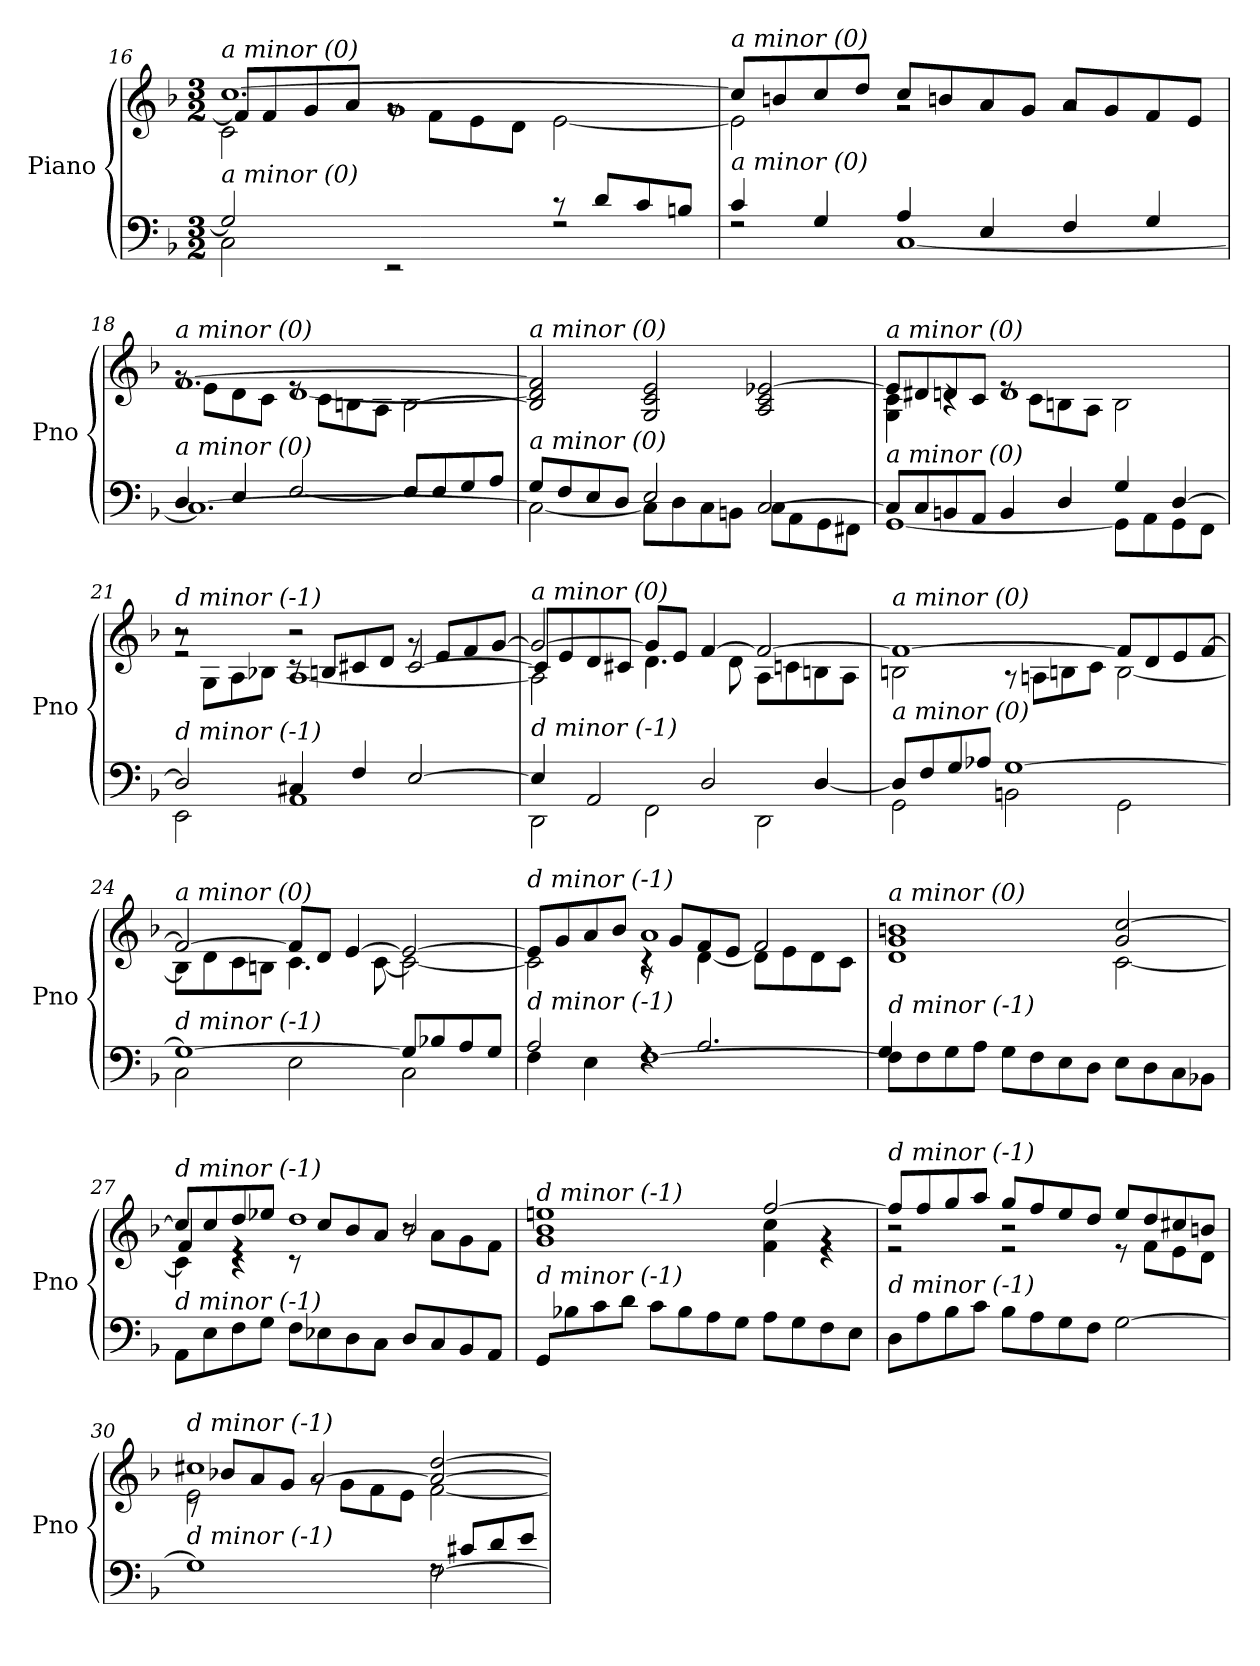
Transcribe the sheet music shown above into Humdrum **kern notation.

**kern	**kern
*part1	*part1
*staff2	*staff1
*I"Piano	*
*I'Pno	*
*clefF4	*clefG2
*k[b-]	*k[b-]
*M3/2	*M3/2
=16	=16
*^	*^
*	*	*	*^
*	*	*	*	*^
!	!	!LO:TX:i:t=a minor (0)	!	!	!
!LO:TX:i:t=a minor (0)	!	!	!	!	!
2G/]	2C\	[1.cc	2c\	8f/L]	2ryy
.	.	.	.	8f/	.
.	.	.	.	8g/	.
.	.	.	.	8a/J	.
2rEE	2ryy	.	8rg	1g	2ryy
.	.	.	8f\L	.	.
.	.	.	8e\	.	.
.	.	.	8d\J	.	.
8r	2rF	.	[2e\	.	2ryy
8d/L	.	.	.	.	.
8c/	.	.	.	.	.
8Bn/J	.	.	.	.	.
*	*	*	*v	*v	*v
!!LO:PB:g=z
=17	=17	=17	=17
!	!	!LO:TX:i:t=a minor (0)	!
!LO:TX:i:t=a minor (0)	!	!	!
4c/	2rF	8cc/L]	2e\]
.	.	8bn/	.
4G/	.	8cc/	.
.	.	8dd/J	.
4A/	[1C	8cc/L	2rg
.	.	8bn/	.
4E/	.	8a/	.
.	.	8g/J	.
4F/	.	8a/L	2rg
.	.	8g/	.
4G/	.	8f/	.
.	.	8e/J	.
=18	=18	=18	=18
*	*^	*	*^
!	!	!	!LO:TX:i:t=a minor (0)	!	!
!LO:TX:i:t=a minor (0)	!	!	!	!	!
2ryy	4D/	1.C_	[1.f	8rg	2ryy
.	.	.	.	8e\L	.
.	4E/	.	.	8d\	.
.	.	.	.	8c\J	.
1ryy	[2F/	.	.	[1d	8re
.	.	.	.	.	8c\L
.	.	.	.	.	8Bn\
.	.	.	.	.	8A\J
.	8F/L]	.	.	.	[2B\
.	8F/	.	.	.	.
.	8G/	.	.	.	.
.	8A/J	.	.	.	.
*	*v	*v	*	*	*
*	*	*v	*v	*v
=19	=19	=19
!	!	!LO:TX:i:t=a minor (0)
!LO:TX:i:t=a minor (0)	!	!
8G/L	2C\_	2B/] 2d/] 2f/]
8F/	.	.
8E/	.	.
8D/J	.	.
2E/	8C\L]	2G/ 2c/ 2e/
.	8D\	.
.	8C\	.
.	8BBn\J	.
[2C/	8C\L	2A/ 2c/ [2e-X/
.	8AA\	.
.	8GG\	.
.	8FF#X\J	.
!!LO:LB:g=z
=20	=20	=20
*	*	*^
!	!	!LO:TX:i:t=a minor (0)	!
!LO:TX:i:t=a minor (0)	!	!	!
8C/L]	[1GG	8e-/L]	4G\ 4c\
8C/	.	8d#Xi/	.
8BBn/	.	8d/	4rc
8AA/J	.	8c/J	.
4BB/	.	1d	8re
.	.	.	8c\L
4D/	.	.	8Bn\
.	.	.	8A\J
4G/	8GG\L]	.	2B\
.	8AA\	.	.
[4D/	8GG\	.	.
.	8FF\J	.	.
=21	=21	=21	=21
*	*	*	*^
!	!	!LO:TX:i:t=d minor (-1)	!	!
!LO:TX:i:t=d minor (-1)	!	!	!	!
2D/]	2EE\	2r	8r	2re
.	.	.	8G\L	.
.	.	.	8A\	.
.	.	.	8B-X\J	.
4C#X/	1AA	2r	[1A	8rc
.	.	.	.	8Bn/L
4F/	.	.	.	8c#X/
.	.	.	.	8d/J
[2E/	.	8rg	.	[2c#/
.	.	8e/L	.	.
.	.	8f/	.	.
.	.	[8g/J	.	.
=22	=22	=22	=22	=22
*	*^	*	*	*
!	!	!	!LO:TX:i:t=a minor (0)	!	!
!LO:TX:i:t=d minor (-1)	!	!	!	!	!
2ryy	4E/]	2DD\	2g/_	2A\]	8c#/L]
.	.	.	.	.	8e/
.	2AA/	.	.	.	8d/
.	.	.	.	.	8c#X/J
1ryy	.	2FF\	8g/L]	4.d\	1ryy
.	.	.	8e/J	.	.
.	2D/	.	[4f/	.	.
.	.	.	.	8d\	.
.	.	2DD\	2f/_	8A\L	.
.	.	.	.	8cn\	.
.	[4D/	.	.	8Bn\	.
.	.	.	.	8A\J	.
*	*v	*v	*	*	*
*	*	*	*v	*v
!!LO:LB:g=z
=23	=23	=23	=23
!	!	!LO:TX:i:t=a minor (0)	!
!LO:TX:i:t=a minor (0)	!	!	!
8D/L]	2GG\	1f_	2Bn\
8F/	.	.	.
8G/	.	.	.
8A-Xj/J	.	.	.
[1G	2BBn\	.	8r
.	.	.	8An\L
.	.	.	8Bn\
.	.	.	8c\J
.	2GG\	8f/L]	[2B\
.	.	8d/	.
.	.	8e/	.
.	.	[8f/J	.
=24	=24	=24	=24
!	!	!LO:TX:i:t=a minor (0)	!
!LO:TX:i:t=d minor (-1)	!	!	!
1G_	2C\	2f/_	8B\L]
.	.	.	8d\
.	.	.	8c\
.	.	.	8Bn\J
.	2E\	8f/L]	4.c\
.	.	8d/J	.
.	.	[4e/	.
.	.	.	[8c\
8G/L]	2C\	2e/_	2c\_
8B-X/	.	.	.
8A/	.	.	.
8G/J	.	.	.
=25	=25	=25	=25
*	*^	*	*^
!	!	!	!LO:TX:i:t=d minor (-1)	!	!
!LO:TX:i:t=d minor (-1)	!	!	!	!	!
2ryy	2A/	4F\	8e/L]	2c\]	2ryy
.	.	.	8g/	.	.
.	.	4E\	8a/	.	.
.	.	.	8b-/J	.	.
1ryy	4rF	[1F	1a	4rc	8rA
.	.	.	.	.	8g/L
.	2.A/	.	.	[4d\	8f/
.	.	.	.	.	8e/J
.	.	.	.	8d\L]	2f/
.	.	.	.	8e\	.
.	.	.	.	8d\	.
.	.	.	.	8c\J	.
!!LO:LB:g=z	!!	!!
=26	=26	=26	=26	=26	=26
!	!	!	!LO:TX:i:t=a minor (0)	!	!
!LO:TX:i:t=d minor (-1)	!	!	!	!	!
1ryy	8F\L]	4G/	1d 1g 1bn	1ryy	4ryy
.	8F\	.	.	.	.
.	8G\	1ryy	.	.	1ryy
.	8A\J	.	.	.	.
.	8G\L	.	.	.	.
.	8F\	.	.	.	.
.	8E\	.	.	.	.
.	8D\J	.	.	.	.
2ryy	8E\L	.	2g/ [2cc/	[2c\	.
.	8D\	.	.	.	.
.	8C\	4ryy	.	.	4ryy
.	8BB-X\J	.	.	.	.
*	*v	*v	*	*	*
=27	=27	=27	=27	=27
!	!	!LO:TX:i:t=d minor (-1)	!	!
!LO:TX:i:t=d minor (-1)	!	!	!	!
2ryy	8AA\L	8cc/L]	4c\]	4f/
.	8E\	8cc/	.	.
.	8F\	8dd/	4re	4rc
.	8G\J	8ee-Xj/J	.	.
2ryy	8F\L	1dd	2ryy	8rc
.	8E-Xj\	.	.	8cc/L
.	8D\	.	.	8b-/
.	8C\J	.	.	8a/J
2ryy	8D/L	.	8r	2b-/
.	8C/	.	8a\L	.
.	8BB-/	.	8g\	.
.	8AA/J	.	8f\J	.
=28	=28	=28	=28	=28
*	*^	*	*	*
!	!	!	!LO:TX:i:t=d minor (-1)	!	!
!LO:TX:i:t=d minor (-1)	!	!	!	!	!
1ryy	1ryy	8GG/L	1g 1b- 1een	1ryy	1ryy
.	.	8B-X\	.	.	.
.	.	8c\	.	.	.
.	.	8d\J	.	.	.
.	.	8c\L	.	.	.
.	.	8B-\	.	.	.
.	.	8A\	.	.	.
.	.	8G\J	.	.	.
2ryy	4ryy	8A\L	[2ff/	4f\ 4cc\	4ryy
.	.	8G\	.	.	.
.	4ryy	8F\	.	4rg	4re
.	.	8E\J	.	.	.
=29	=29	=29	=29	=29	=29
!	!	!	!LO:TX:i:t=d minor (-1)	!	!
!LO:TX:i:t=d minor (-1)	!	!	!	!	!
*	*v	*v	*	*	*
1ryy	8D\L	8ff/L]	2r	2re
.	8A\	8ff/	.	.
.	8B-\	8gg/	.	.
.	8c\J	8aa/J	.	.
.	8B-\L	8gg/L	2r	2re
.	8A\	8ff/	.	.
.	8G\	8ee/	.	.
.	8F\J	8dd/J	.	.
2ryy	[2G\	8ee/L	8r	2ryy
.	.	8dd/	8f\L	.
.	.	8cc#X/	8e\	.
.	.	8bn/J	8d\J	.
!!LO:LB:g=z
=30	=30	=30	=30	=30
*	*^	*	*	*^
!	!	!	!LO:TX:i:t=d minor (-1)	!	!	!
!LO:TX:i:t=d minor (-1)	!	!	!	!	!	!
1ryy	1G]	1ryy	1cc#X	2e\	8rc	1ryy
.	.	.	.	.	8b-X/L	.
.	.	.	.	.	8a/	.
.	.	.	.	.	8g/J	.
.	.	.	.	8rg	[2a/	.
.	.	.	.	8g\L	.	.
.	.	.	.	8f\	.	.
.	.	.	.	8e\J	.	.
2ryy	8rF	[2F\	2a/_ [2dd/	[2f\	2ryy	2ryy
.	8c#X/L	.	.	.	.	.
.	8d/	.	.	.	.	.
.	8e/J	.	.	.	.	.
*v	*v	*v	*	*	*	*
*	*v	*v	*v	*v
=	=
*-	*-
